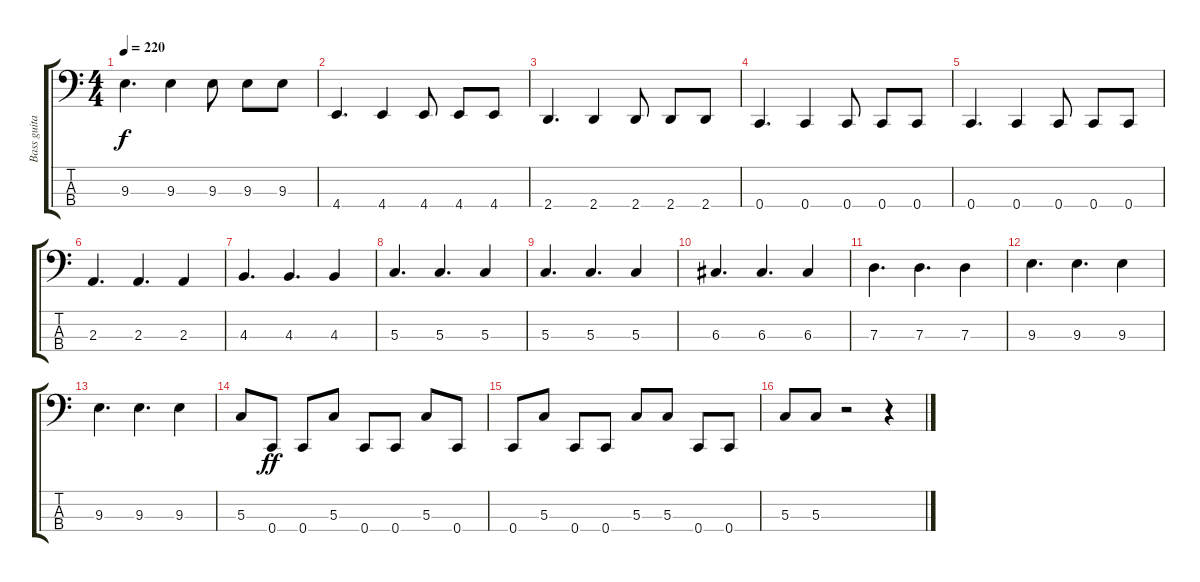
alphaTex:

\track ("Bass guitar" "Bass guita") {instrument electricbassfinger}
\staff {score tabs}
\tuning (F2 C2 G1 C1) {hide}
\ts (4 4)
\tempo 220
\clef f4
\ks c
9.3.4{d dy f} 9.3.4 9.3.8 9.3.8 9.3.8 |
4.4.4{d} 4.4.4 4.4.8 4.4.8 4.4.8 |
2.4.4{d} 2.4.4 2.4.8 2.4.8 2.4.8 |
0.4.4{d} 0.4.4 0.4.8 0.4.8 0.4.8 |
0.4.4{d} 0.4.4 0.4.8 0.4.8 0.4.8 |
2.3.4{d} 2.3.4{d} 2.3.4 |
4.3.4{d} 4.3.4{d} 4.3.4 |
5.3.4{d} 5.3.4{d} 5.3.4 |
5.3.4{d} 5.3.4{d} 5.3.4 |
6.3.4{d} 6.3.4{d} 6.3.4 |
7.3.4{d} 7.3.4{d} 7.3.4 |
9.3.4{d} 9.3.4{d} 9.3.4 |
9.3.4{d} 9.3.4{d} 9.3.4 |
5.3.8 0.4.8{dy ff} 0.4.8 5.3.8 0.4.8 0.4.8 5.3.8 0.4.8 |
0.4.8 5.3.8 0.4.8 0.4.8 5.3.8 5.3.8 0.4.8 0.4.8 |
5.3.8 5.3.8 r.2 r.4
